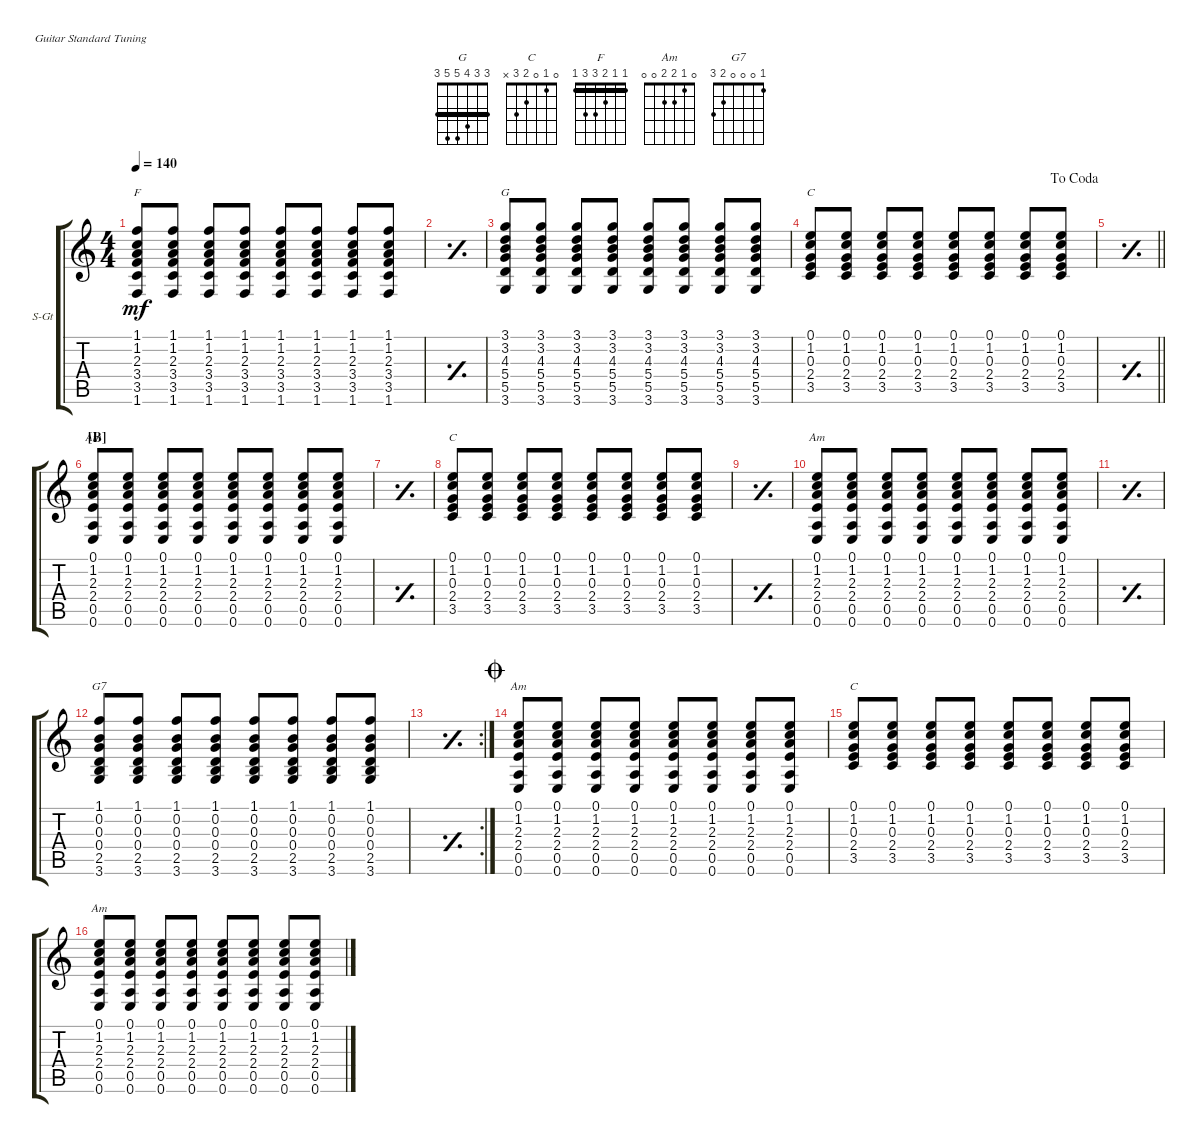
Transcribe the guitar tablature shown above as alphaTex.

\defaultSystemsLayout 4
\bracketExtendMode groupsimilarinstruments
\firstSystemTrackNameOrientation horizontal
\otherSystemsTrackNameOrientation horizontal
\track ("Steel Guitar" "S-Gt") {instrument acousticguitarsteel}
\staff {score tabs}
\tuning (E4 B3 G3 D3 A2 E2)
\chord ("G" 3 3 4 5 5 3) {barre (3 3)}
\chord ("C" 0 1 0 2 3 x)
\chord ("F" 1 1 2 3 3 1) {barre (1 1)}
\chord ("Am" 0 1 2 2 0 0)
\chord ("G7" 1 0 0 0 2 3)
\ts (4 4)
\tempo 140
\clef g2
\scale
0.333333
\ks c
(3.5 3.4 2.3 1.2 1.1 1.6).8{ch "F" dy mf} (3.5 3.4 2.3 1.2 1.1 1.6).8 (3.5 3.4 2.3 1.2 1.1 1.6).8 (3.5 3.4 2.3 1.2 1.1 1.6).8 (3.5 3.4 2.3 1.2 1.1 1.6).8 (3.5 3.4 2.3 1.2 1.1 1.6).8 (3.5 3.4 2.3 1.2 1.1 1.6).8 (3.5 3.4 2.3 1.2 1.1 1.6).8 |
\simile simple
\scale
0.333333 |
\simile none
\scale
0.333333 (3.6 5.5 5.4 4.3 3.2 3.1).8{ch "G"} (3.6 5.5 5.4 4.3 3.2 3.1).8 (3.6 5.5 5.4 4.3 3.2 3.1).8 (3.6 5.5 5.4 4.3 3.2 3.1).8 (3.6 5.5 5.4 4.3 3.2 3.1).8 (3.6 5.5 5.4 4.3 3.2 3.1).8 (3.6 5.5 5.4 4.3 3.2 3.1).8 (3.6 5.5 5.4 4.3 3.2 3.1).8 |
\jump dacoda
\scale
0.333333 (3.5 2.4 0.3 1.2 0.1).8{ch "C"} (3.5 2.4 0.3 1.2 0.1).8 (3.5 2.4 0.3 1.2 0.1).8 (3.5 2.4 0.3 1.2 0.1).8 (3.5 2.4 0.3 1.2 0.1).8 (3.5 2.4 0.3 1.2 0.1).8 (3.5 2.4 0.3 1.2 0.1).8 (3.5 2.4 0.3 1.2 0.1).8 |
\simile simple
\scale
0.333333
\barLineRight lightlight
|
\section ("B" "")
\simile none
\scale
0.333333 (0.6 0.5 2.4 2.3 1.2 0.1).8{ch "Am"} (0.6 0.5 2.4 2.3 1.2 0.1).8 (0.6 0.5 2.4 2.3 1.2 0.1).8 (0.6 0.5 2.4 2.3 1.2 0.1).8 (0.6 0.5 2.4 2.3 1.2 0.1).8 (0.6 0.5 2.4 2.3 1.2 0.1).8 (0.6 0.5 2.4 2.3 1.2 0.1).8 (0.6 0.5 2.4 2.3 1.2 0.1).8 |
\simile simple
\scale
0.333333 |
\simile none
\scale
0.333333 (3.5 2.4 0.3 1.2 0.1).8{ch "C"} (3.5 2.4 0.3 1.2 0.1).8 (3.5 2.4 0.3 1.2 0.1).8 (3.5 2.4 0.3 1.2 0.1).8 (3.5 2.4 0.3 1.2 0.1).8 (3.5 2.4 0.3 1.2 0.1).8 (3.5 2.4 0.3 1.2 0.1).8 (3.5 2.4 0.3 1.2 0.1).8 |
\simile simple
\scale
0.333333 |
\simile none
\scale
0.333333 (0.6 0.5 2.4 2.3 1.2 0.1).8{ch "Am"} (0.6 0.5 2.4 2.3 1.2 0.1).8 (0.6 0.5 2.4 2.3 1.2 0.1).8 (0.6 0.5 2.4 2.3 1.2 0.1).8 (0.6 0.5 2.4 2.3 1.2 0.1).8 (0.6 0.5 2.4 2.3 1.2 0.1).8 (0.6 0.5 2.4 2.3 1.2 0.1).8 (0.6 0.5 2.4 2.3 1.2 0.1).8 |
\simile simple
\scale
0.333333 |
\simile none
\scale
0.322751 (3.6 2.5 0.4 0.3 0.2 1.1).8{ch "G7"} (3.6 2.5 0.4 0.3 0.2 1.1).8 (3.6 2.5 0.4 0.3 0.2 1.1).8 (3.6 2.5 0.4 0.3 0.2 1.1).8 (3.6 2.5 0.4 0.3 0.2 1.1).8 (3.6 2.5 0.4 0.3 0.2 1.1).8 (3.6 2.5 0.4 0.3 0.2 1.1).8 (3.6 2.5 0.4 0.3 0.2 1.1).8 |
\rc 2
\simile simple
\scale
0.354497 |
\jump coda
\simile none
\scale
0.322751 (0.6 0.5 2.4 2.3 1.2 0.1).8{ch "Am"} (0.6 0.5 2.4 2.3 1.2 0.1).8 (0.6 0.5 2.4 2.3 1.2 0.1).8 (0.6 0.5 2.4 2.3 1.2 0.1).8 (0.6 0.5 2.4 2.3 1.2 0.1).8 (0.6 0.5 2.4 2.3 1.2 0.1).8 (0.6 0.5 2.4 2.3 1.2 0.1).8 (0.6 0.5 2.4 2.3 1.2 0.1).8 |
\scale
0.333333 (3.5 2.4 0.3 1.2 0.1).8{ch "C"} (3.5 2.4 0.3 1.2 0.1).8 (3.5 2.4 0.3 1.2 0.1).8 (3.5 2.4 0.3 1.2 0.1).8 (3.5 2.4 0.3 1.2 0.1).8 (3.5 2.4 0.3 1.2 0.1).8 (3.5 2.4 0.3 1.2 0.1).8 (3.5 2.4 0.3 1.2 0.1).8 |
\scale
0.333333 (0.6 0.5 2.4 2.3 1.2 0.1).8{ch "Am"} (0.6 0.5 2.4 2.3 1.2 0.1).8 (0.6 0.5 2.4 2.3 1.2 0.1).8 (0.6 0.5 2.4 2.3 1.2 0.1).8 (0.6 0.5 2.4 2.3 1.2 0.1).8 (0.6 0.5 2.4 2.3 1.2 0.1).8 (0.6 0.5 2.4 2.3 1.2 0.1).8 (0.6 0.5 2.4 2.3 1.2 0.1).8
